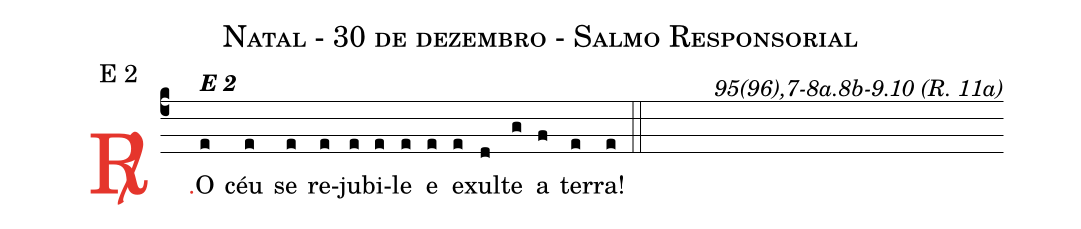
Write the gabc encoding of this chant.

name: Natal - 30 de dezembro - Salmo Responsorial;
mode: E 2;
commentary: 95(96),7-8a.8b-9.10 (R. 11a);
%%
(c4)

<c><sp>R/</sp>.</c>() O<alt>\textbf{E 2}</alt>(e) céu(e) se(e) re(e)ju(e)bi(e)le(e) e(e) e(e)xul(d)te(g) a(f) ter(e)ra!(e)

(::)
